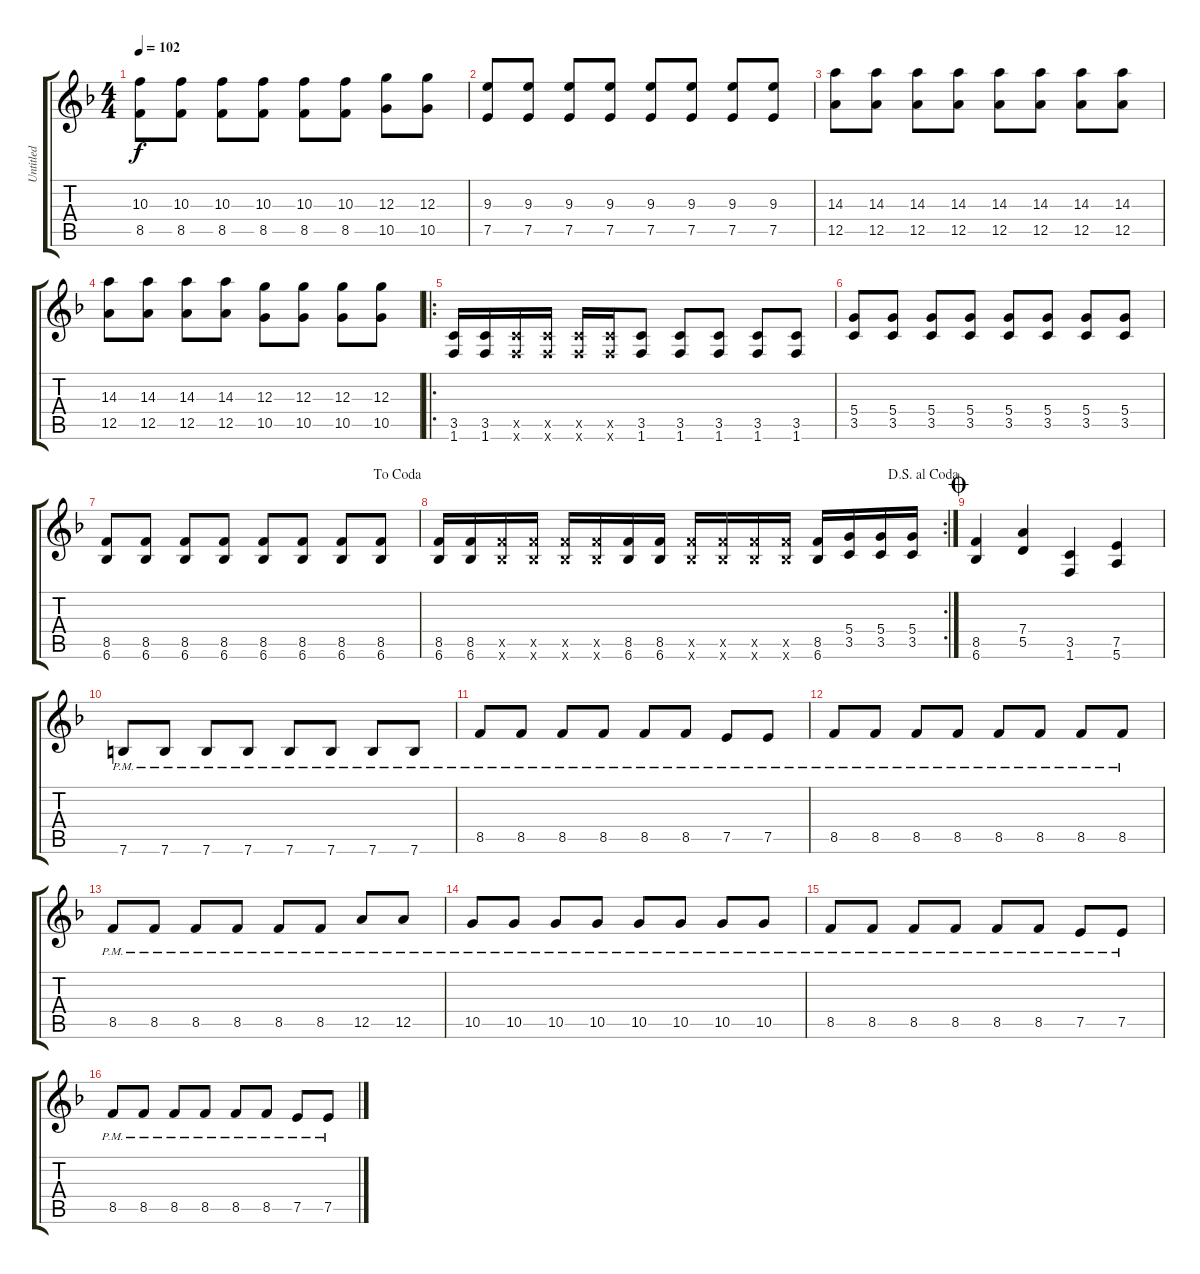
\track ("Untitled" "Untitled") {instrument distortionguitar}
\staff {score tabs}
\tuning (E4 B3 G3 D3 A2 E2) {hide}
\ts (4 4)
\tempo 102
\clef g2
\ks f
(10.3 8.5).8{dy f} (10.3 8.5).8 (10.3 8.5).8 (10.3 8.5).8 (10.3 8.5).8 (10.3 8.5).8 (12.3 10.5).8 (12.3 10.5).8 |
(9.3 7.5).8 (9.3 7.5).8 (9.3 7.5).8 (9.3 7.5).8 (9.3 7.5).8 (9.3 7.5).8 (9.3 7.5).8 (9.3 7.5).8 |
(14.3 12.5).8 (14.3 12.5).8 (14.3 12.5).8 (14.3 12.5).8 (14.3 12.5).8 (14.3 12.5).8 (14.3 12.5).8 (14.3 12.5).8 |
(14.3 12.5).8 (14.3 12.5).8 (14.3 12.5).8 (14.3 12.5).8 (12.3 10.5).8 (12.3 10.5).8 (12.3 10.5).8 (12.3 10.5).8 |
\ro
(3.5 1.6).16 (3.5 1.6).16 (3.5{x} 1.6{x}).16 (3.5{x} 1.6{x}).16 (3.5{x} 1.6{x}).16 (3.5{x} 1.6{x}).16 (3.5 1.6).8 (3.5 1.6).8 (3.5 1.6).8 (3.5 1.6).8 (3.5 1.6).8 |
(5.4 3.5).8 (5.4 3.5).8 (5.4 3.5).8 (5.4 3.5).8 (5.4 3.5).8 (5.4 3.5).8 (5.4 3.5).8 (5.4 3.5).8 |
\jump dacoda
(8.5 6.6).8 (8.5 6.6).8 (8.5 6.6).8 (8.5 6.6).8 (8.5 6.6).8 (8.5 6.6).8 (8.5 6.6).8 (8.5 6.6).8 |
\rc 2
\jump dalsegnoalcoda
(8.5 6.6).16 (8.5 6.6).16 (8.5{x} 6.6{x}).16 (8.5{x} 6.6{x}).16 (8.5{x} 6.6{x}).16 (8.5{x} 6.6{x}).16 (8.5 6.6).16 (8.5 6.6).16 (8.5{x} 6.6{x}).16 (8.5{x} 6.6{x}).16 (8.5{x} 6.6{x}).16 (8.5{x} 6.6{x}).16 (8.5 6.6).16 (5.4 3.5).16 (5.4 3.5).16 (5.4 3.5).16 |
\jump coda
(8.5 6.6).4 (7.4 5.5).4 (3.5 1.6).4 (7.5 5.6).4 |
7.6{pm}.8 7.6{pm}.8 7.6{pm}.8 7.6{pm}.8 7.6{pm}.8 7.6{pm}.8 7.6{pm}.8 7.6{pm}.8 |
8.5{pm}.8 8.5{pm}.8 8.5{pm}.8 8.5{pm}.8 8.5{pm}.8 8.5{pm}.8 7.5{pm}.8 7.5{pm}.8 |
8.5{pm}.8 8.5{pm}.8 8.5{pm}.8 8.5{pm}.8 8.5{pm}.8 8.5{pm}.8 8.5{pm}.8 8.5{pm}.8 |
8.5{pm}.8 8.5{pm}.8 8.5{pm}.8 8.5{pm}.8 8.5{pm}.8 8.5{pm}.8 12.5{pm}.8 12.5{pm}.8 |
10.5{pm}.8 10.5{pm}.8 10.5{pm}.8 10.5{pm}.8 10.5{pm}.8 10.5{pm}.8 10.5{pm}.8 10.5{pm}.8 |
8.5{pm}.8 8.5{pm}.8 8.5{pm}.8 8.5{pm}.8 8.5{pm}.8 8.5{pm}.8 7.5{pm}.8 7.5{pm}.8 |
8.5{pm}.8 8.5{pm}.8 8.5{pm}.8 8.5{pm}.8 8.5{pm}.8 8.5{pm}.8 7.5{pm}.8 7.5{pm}.8
